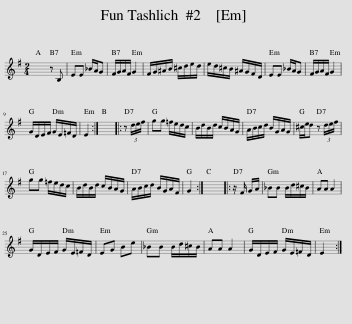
X:1
L:1/8
M:2/4
I:linebreak $
K:Emin
V:1 treble
V:1
 x4 | z B, | EE _B/A/G | F/G/A/F/ G2 | F/G/^A/B/ ^c/d/e/d/ | %5
 e/d/^c/B/ ^A/G/F/D/ | EE _B/A/G | F/G/A/F/ G2 |$ G/D/E/F/ G/E/=F/D/ | E2 :| %10
 x4 |: z (3d/e/f/ | gg =f/e/d/c/ | B/d/B/d/ c/B/A/G/ | A/B/c/d/ B/G/A/G/ | %15
 ^c/e/d z (3d/e/f/ |$ gg =f/e/d/c/ | B/d/B/d/ c/B/A/G/ | A/B/c/d/ B/G/A/F/ | G2 :| %20
 x4 |: z/ F/ G/A/ | _BB B/d/^c/B/ | AA A2 |$ G/D/E/F/ G/E/=F/D/ | %25
 EG Be | _BB B/d/^c/B/ | AA A2 | G/D/E/F/ G/E/=F/D/ | E2 :| %30
